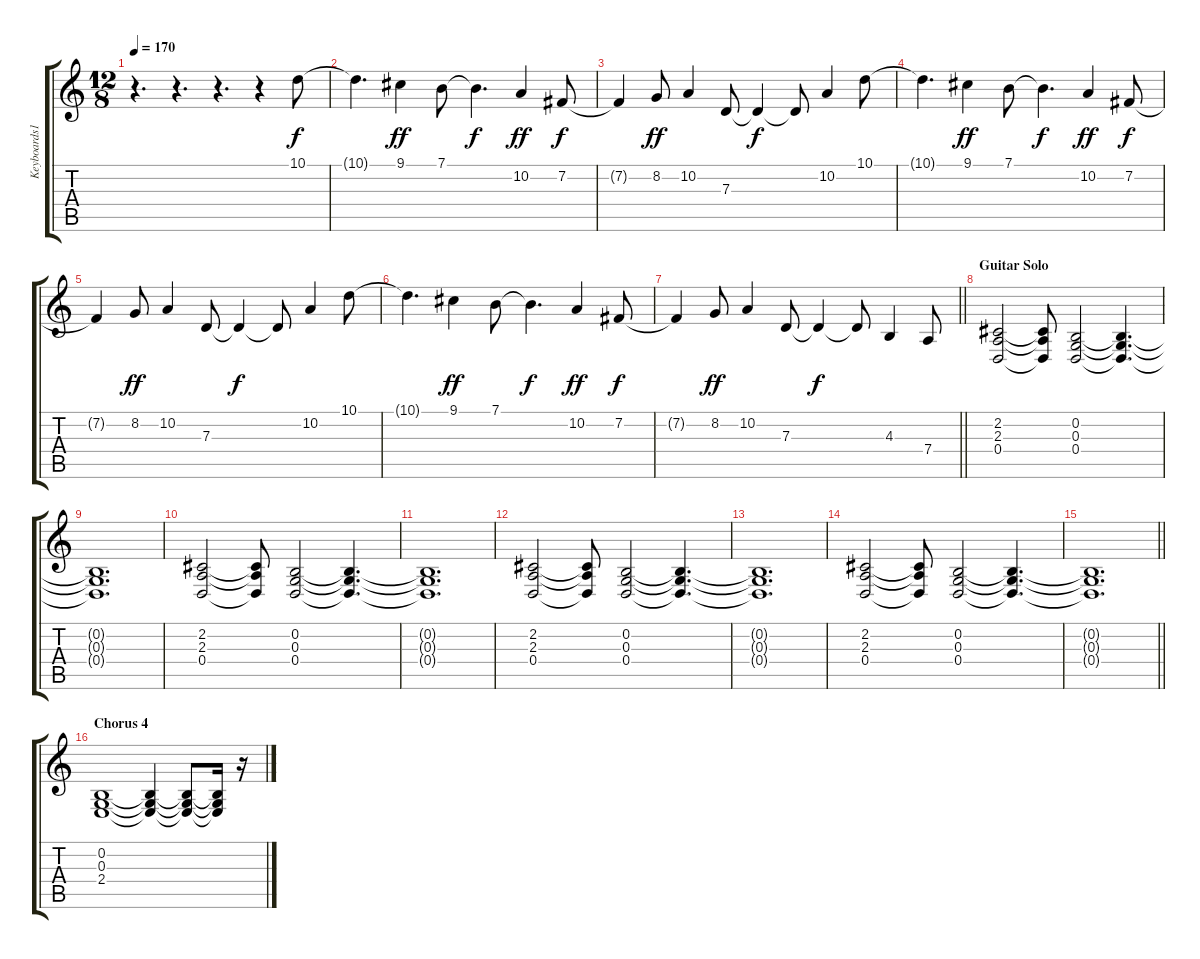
\track ("Keyboards1" "Keyboards1") {instrument lead8bassandlead}
\staff {score tabs}
\tuning (E4 B3 G3 D3 A2 E2) {hide}
\ts (12 8)
\tempo 170
\clef g2
\ks c
r.4{d dy f} r.4{d} r.4{d} r.4 10.1.8{volume 11 instrument pad1newage} |
10.1{t}.4{d} 9.1.4{dy ff} 7.1.8 7.1{t}.4{d dy f} 10.2.4{dy ff} 7.2.8{dy f} |
7.2{t}.4 8.2.8{dy ff} 10.2.4 7.3.8 7.3{t}.4{dy f} 7.3{t}.8 10.2.4 10.1.8 |
10.1{t}.4{d} 9.1.4{dy ff} 7.1.8 7.1{t}.4{d dy f} 10.2.4{dy ff} 7.2.8{dy f} |
7.2{t}.4 8.2.8{dy ff} 10.2.4 7.3.8 7.3{t}.4{dy f} 7.3{t}.8 10.2.4 10.1.8 |
10.1{t}.4{d} 9.1.4{dy ff} 7.1.8 7.1{t}.4{d dy f} 10.2.4{dy ff} 7.2.8{dy f} |
\barLineRight lightlight
7.2{t}.4 8.2.8{dy ff} 10.2.4 7.3.8 7.3{t}.4{dy f} 7.3{t}.8 4.3.4 7.4.8 |
\section ("" "Guitar Solo")
(2.2 2.3 0.4).2{instrument lead8bassandlead} (2.2{t} 2.3{t} 0.4{t}).8 (0.2 0.3 0.4).2 (0.2{t} 0.3{t} 0.4{t}).4{d} |
(0.2{t} 0.3{t} 0.4{t}).1{d} |
(2.2 2.3 0.4).2 (2.2{t} 2.3{t} 0.4{t}).8 (0.2 0.3 0.4).2 (0.2{t} 0.3{t} 0.4{t}).4{d} |
(0.2{t} 0.3{t} 0.4{t}).1{d} |
(2.2 2.3 0.4).2 (2.2{t} 2.3{t} 0.4{t}).8 (0.2 0.3 0.4).2 (0.2{t} 0.3{t} 0.4{t}).4{d} |
(0.2{t} 0.3{t} 0.4{t}).1{d} |
(2.2 2.3 0.4).2 (2.2{t} 2.3{t} 0.4{t}).8 (0.2 0.3 0.4).2 (0.2{t} 0.3{t} 0.4{t}).4{d} |
\barLineRight lightlight
(0.2{t} 0.3{t} 0.4{t}).1{d} |
\section ("" "Chorus 4")
(0.2 0.3 2.4).1 (0.2{t} 0.3{t} 2.4{t}).4 (0.2{t} 0.3{t} 2.4{t}).8 (0.2{t} 0.3{t} 2.4{t}).16 r.16
